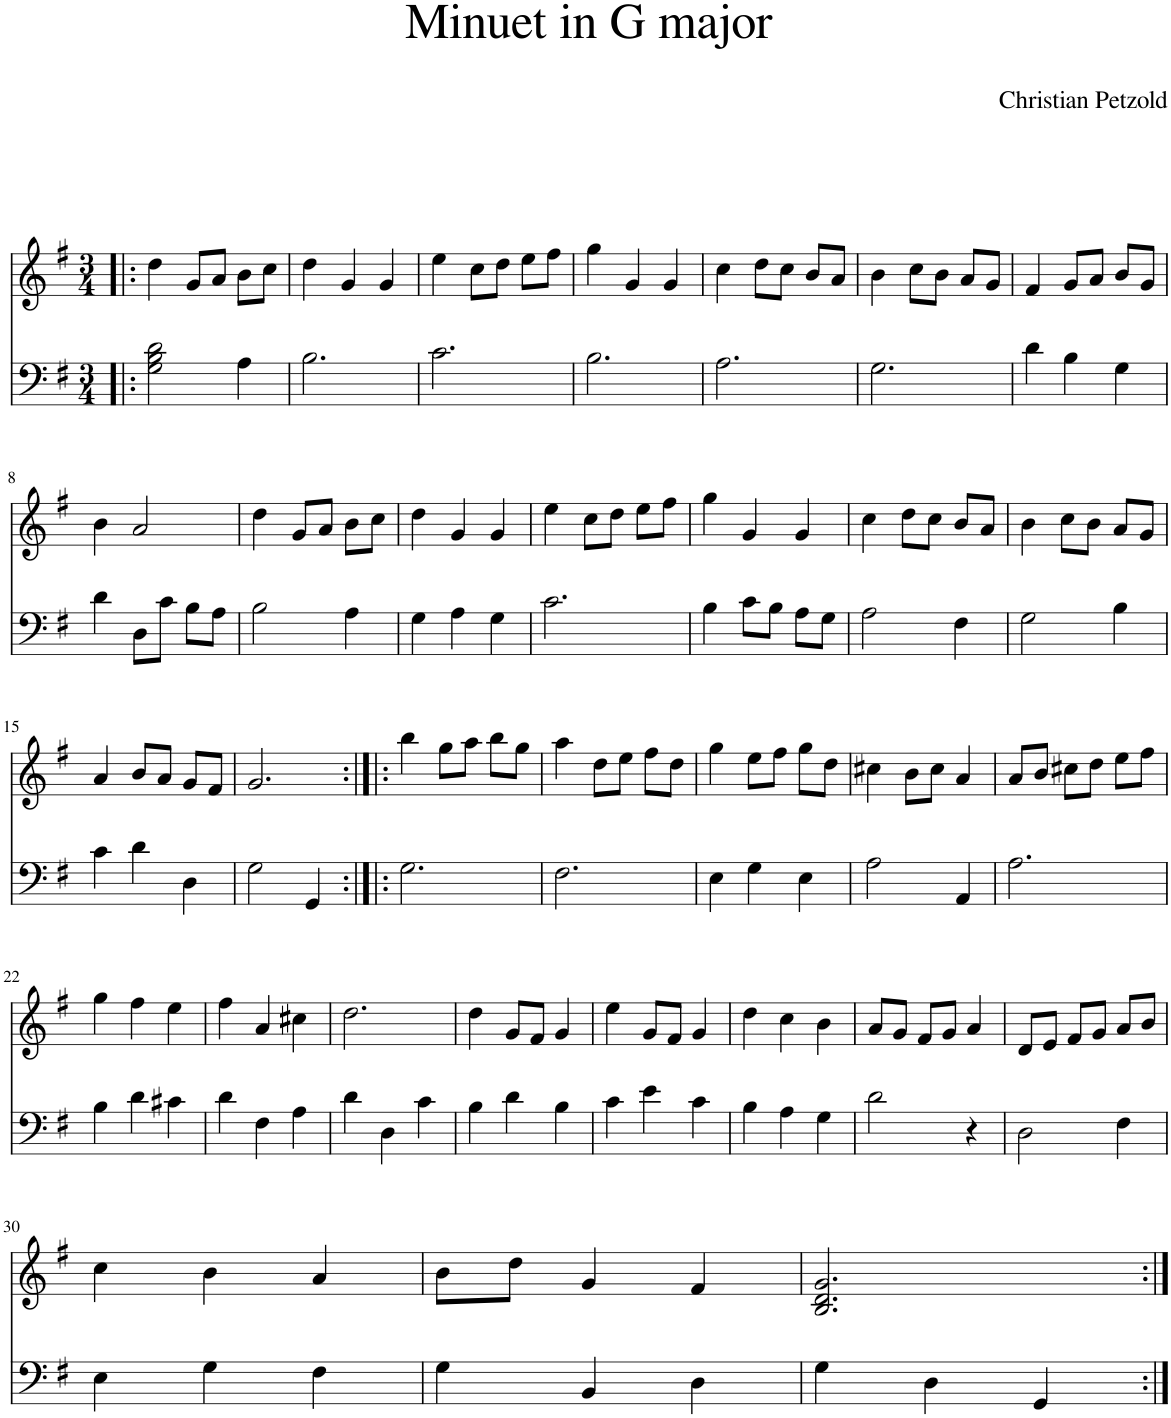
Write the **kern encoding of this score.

**kern	**kern
*part1	*part1
*staff2	*staff1
*I"Piano	*
*I'Pno.	*
*clefF4	*clefG2
*k[f#]	*k[f#]
*M3/4	*M3/4
=1!|:	=1!|:
2G\ 2B\ 2d\	4dd\
.	8g/L
.	8a/J
4A\	8b\L
.	8cc\J
=2	=2
2.B\	4dd\
.	4g/
.	4g/
=3	=3
2.c\	4ee\
.	8cc\L
.	8dd\J
.	8ee\L
.	8ff#\J
=4	=4
2.B\	4gg\
.	4g/
.	4g/
=5	=5
2.A\	4cc\
.	8dd\L
.	8cc\J
.	8b/L
.	8a/J
=6	=6
2.G\	4b\
.	8cc\L
.	8b\J
.	8a/L
.	8g/J
=7	=7
4d\	4f#/
4B\	8g/L
.	8a/J
4G\	8b/L
.	8g/J
!!LO:LB:g=z
=8	=8
4d\	4b\
8D\L	2a/
8c\J	.
8B\L	.
8A\J	.
=9	=9
2B\	4dd\
.	8g/L
.	8a/J
4A\	8b\L
.	8cc\J
=10	=10
4G\	4dd\
4A\	4g/
4G\	4g/
=11	=11
2.c\	4ee\
.	8cc\L
.	8dd\J
.	8ee\L
.	8ff#\J
=12	=12
4B\	4gg\
8c\L	4g/
8B\J	.
8A\L	4g/
8G\J	.
=13	=13
2A\	4cc\
.	8dd\L
.	8cc\J
4F#\	8b/L
.	8a/J
=14	=14
2G\	4b\
.	8cc\L
.	8b\J
4B\	8a/L
.	8g/J
!!LO:LB:g=z
=15	=15
4c\	4a/
4d\	8b/L
.	8a/J
4D\	8g/L
.	8f#/J
=16	=16
2G\	2.g/
4GG/	.
=17:|!|:	=17:|!|:
2.G\	4bb\
.	8gg\L
.	8aa\J
.	8bb\L
.	8gg\J
=18	=18
2.F#\	4aa\
.	8dd\L
.	8ee\J
.	8ff#\L
.	8dd\J
=19	=19
4E\	4gg\
4G\	8ee\L
.	8ff#\J
4E\	8gg\L
.	8dd\J
=20	=20
2A\	4cc#X\
.	8b\L
.	8cc#\J
4AA/	4a/
=21	=21
2.A\	8a/L
.	8b/J
.	8cc#X\L
.	8dd\J
.	8ee\L
.	8ff#\J
!!LO:LB:g=z
=22	=22
4B\	4gg\
4d\	4ff#\
4c#X\	4ee\
=23	=23
4d\	4ff#\
4F#\	4a/
4A\	4cc#X\
=24	=24
4d\	2.dd\
4D\	.
4c\	.
=25	=25
4B\	4dd\
4d\	8g/L
.	8f#/J
4B\	4g/
=26	=26
4c\	4ee\
4e\	8g/L
.	8f#/J
4c\	4g/
=27	=27
4B\	4dd\
4A\	4cc\
4G\	4b\
=28	=28
2d\	8a/L
.	8g/J
.	8f#/L
.	8g/J
4r	4a/
=29	=29
2D\	8d/L
.	8e/J
.	8f#/L
.	8g/J
4F#\	8a/L
.	8b/J
!!LO:LB:g=z
=30	=30
4E\	4cc\
4G\	4b\
4F#\	4a/
=31	=31
4G\	8b\L
.	8dd\J
4BB/	4g/
4D\	4f#/
=32	=32
4G\	2.B/ 2.d/ 2.g/
4D\	.
4GG/	.
=:|!	=:|!
*-	*-
